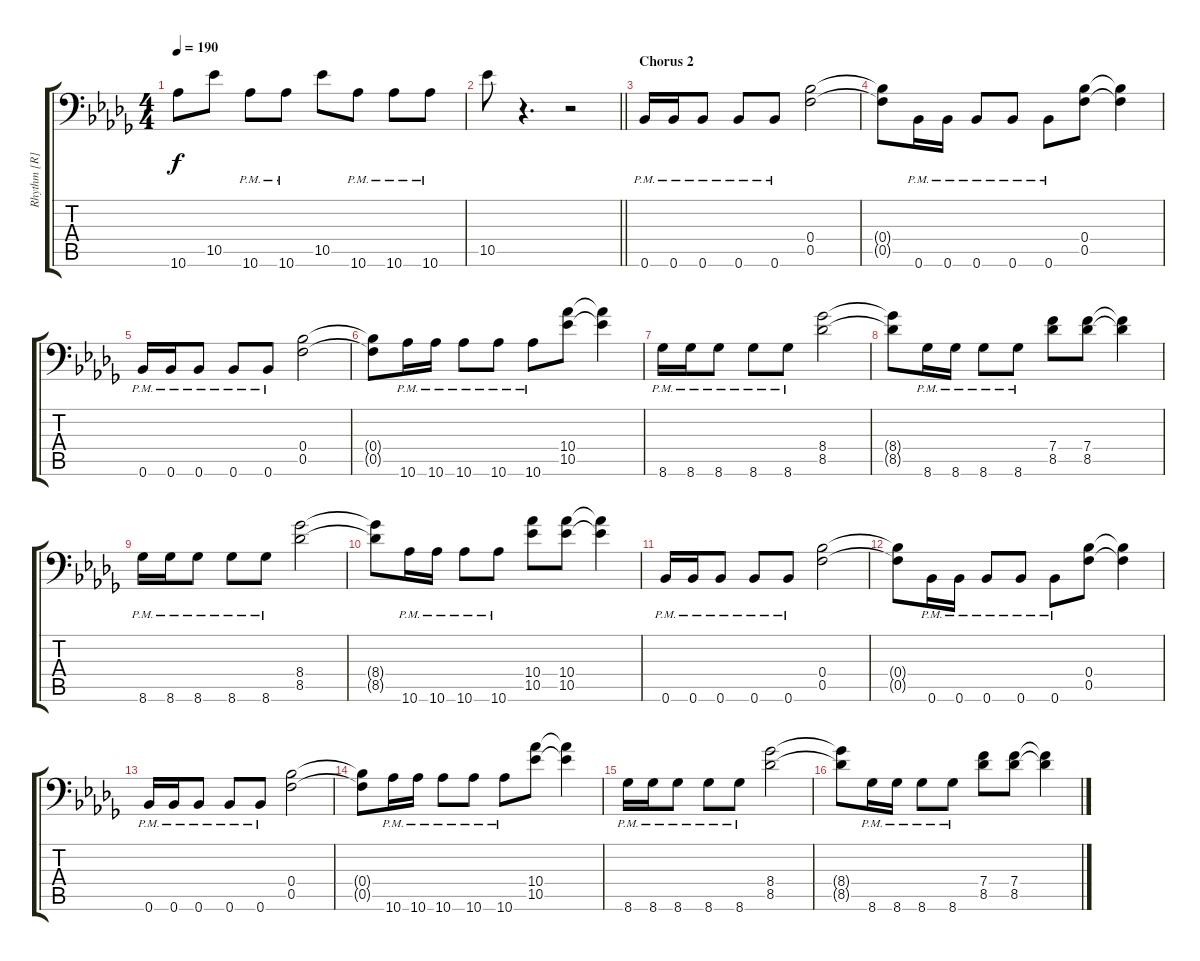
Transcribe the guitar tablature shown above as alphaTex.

\track ("Rhythm [R]" "Rhythm [R]") {instrument distortionguitar}
\staff {score tabs}
\tuning (C4 G3 Eb3 Bb2 F2 Bb1) {hide}
\ts (4 4)
\tempo 190
\clef f4
\ks db
10.6{t}.8{dy f} 10.5.8 10.6{pm}.8 10.6{pm}.8 10.5.8 10.6{pm}.8 10.6{pm}.8 10.6{pm}.8 |
\barLineRight lightlight
10.5.8 r.4{d} r.2 |
\section ("" "Chorus 2")
0.6{pm}.16 0.6{pm}.16 0.6{pm}.8 0.6{pm}.8 0.6{pm}.8 (0.4 0.5).2 |
(0.4{t} 0.5{t}).8 0.6{pm}.16 0.6{pm}.16 0.6{pm}.8 0.6{pm}.8 0.6{pm}.8 (0.4 0.5).8 (0.4{t} 0.5{t}).4 |
0.6{pm}.16 0.6{pm}.16 0.6{pm}.8 0.6{pm}.8 0.6{pm}.8 (0.4 0.5).2 |
(0.4{t} 0.5{t}).8 10.6{pm}.16 10.6{pm}.16 10.6{pm}.8 10.6{pm}.8 10.6{pm}.8 (10.4 10.5).8 (10.4{t} 10.5{t}).4 |
8.6{pm}.16 8.6{pm}.16 8.6{pm}.8 8.6{pm}.8 8.6{pm}.8 (8.4 8.5).2 |
(8.4{t} 8.5{t}).8 8.6{pm}.16 8.6{pm}.16 8.6{pm}.8 8.6{pm}.8 (7.4 8.5).8 (7.4 8.5).8 (7.4{t} 8.5{t}).4 |
8.6{pm}.16 8.6{pm}.16 8.6{pm}.8 8.6{pm}.8 8.6{pm}.8 (8.4 8.5).2 |
(8.4{t} 8.5{t}).8 10.6{pm}.16 10.6{pm}.16 10.6{pm}.8 10.6{pm}.8 (10.4 10.5).8 (10.4 10.5).8 (10.4{t} 10.5{t}).4 |
0.6{pm}.16 0.6{pm}.16 0.6{pm}.8 0.6{pm}.8 0.6{pm}.8 (0.4 0.5).2 |
(0.4{t} 0.5{t}).8 0.6{pm}.16 0.6{pm}.16 0.6{pm}.8 0.6{pm}.8 0.6{pm}.8 (0.4 0.5).8 (0.4{t} 0.5{t}).4 |
0.6{pm}.16 0.6{pm}.16 0.6{pm}.8 0.6{pm}.8 0.6{pm}.8 (0.4 0.5).2 |
(0.4{t} 0.5{t}).8 10.6{pm}.16 10.6{pm}.16 10.6{pm}.8 10.6{pm}.8 10.6{pm}.8 (10.4 10.5).8 (10.4{t} 10.5{t}).4 |
8.6{pm}.16 8.6{pm}.16 8.6{pm}.8 8.6{pm}.8 8.6{pm}.8 (8.4 8.5).2 |
(8.4{t} 8.5{t}).8 8.6{pm}.16 8.6{pm}.16 8.6{pm}.8 8.6{pm}.8 (7.4 8.5).8 (7.4 8.5).8 (7.4{t} 8.5{t}).4
